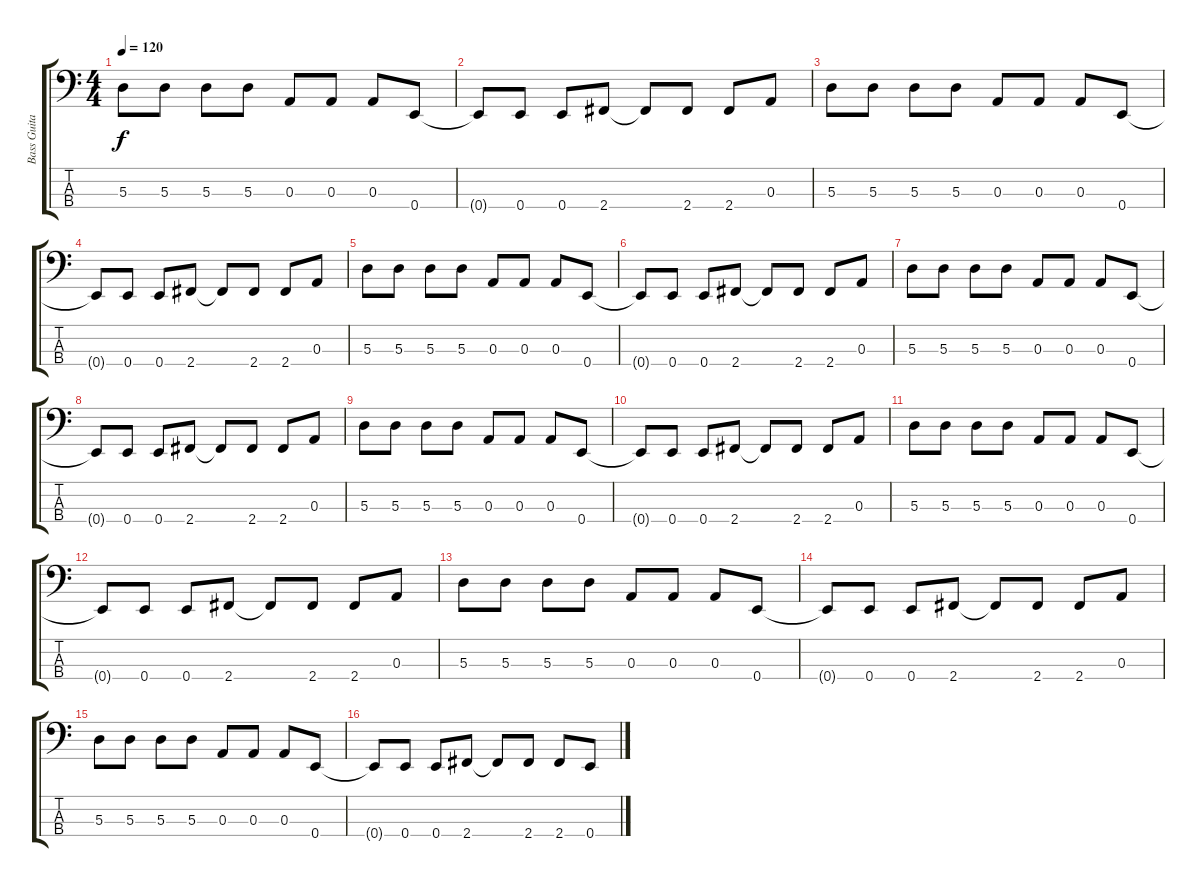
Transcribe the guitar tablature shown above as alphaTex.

\track ("Bass Guitar" "Bass Guita") {instrument electricbasspick}
\staff {score tabs}
\tuning (G2 D2 A1 E1) {hide}
\ts (4 4)
\tempo 120
\clef f4
\ks c
5.3.8{dy f} 5.3.8 5.3.8 5.3.8 0.3.8 0.3.8 0.3.8 0.4.8 |
0.4{t}.8 0.4.8 0.4.8 2.4.8 2.4{t}.8 2.4.8 2.4.8 0.3.8 |
5.3.8 5.3.8 5.3.8 5.3.8 0.3.8 0.3.8 0.3.8 0.4.8 |
0.4{t}.8 0.4.8 0.4.8 2.4.8 2.4{t}.8 2.4.8 2.4.8 0.3.8 |
5.3.8 5.3.8 5.3.8 5.3.8 0.3.8 0.3.8 0.3.8 0.4.8 |
0.4{t}.8 0.4.8 0.4.8 2.4.8 2.4{t}.8 2.4.8 2.4.8 0.3.8 |
5.3.8 5.3.8 5.3.8 5.3.8 0.3.8 0.3.8 0.3.8 0.4.8 |
0.4{t}.8 0.4.8 0.4.8 2.4.8 2.4{t}.8 2.4.8 2.4.8 0.3.8 |
5.3.8 5.3.8 5.3.8 5.3.8 0.3.8 0.3.8 0.3.8 0.4.8 |
0.4{t}.8 0.4.8 0.4.8 2.4.8 2.4{t}.8 2.4.8 2.4.8 0.3.8 |
5.3.8 5.3.8 5.3.8 5.3.8 0.3.8 0.3.8 0.3.8 0.4.8 |
0.4{t}.8 0.4.8 0.4.8 2.4.8 2.4{t}.8 2.4.8 2.4.8 0.3.8 |
5.3.8 5.3.8 5.3.8 5.3.8 0.3.8 0.3.8 0.3.8 0.4.8 |
0.4{t}.8 0.4.8 0.4.8 2.4.8 2.4{t}.8 2.4.8 2.4.8 0.3.8 |
5.3.8 5.3.8 5.3.8 5.3.8 0.3.8 0.3.8 0.3.8 0.4.8 |
0.4{t}.8 0.4.8 0.4.8 2.4.8 2.4{t}.8 2.4.8 2.4.8 0.4.8
